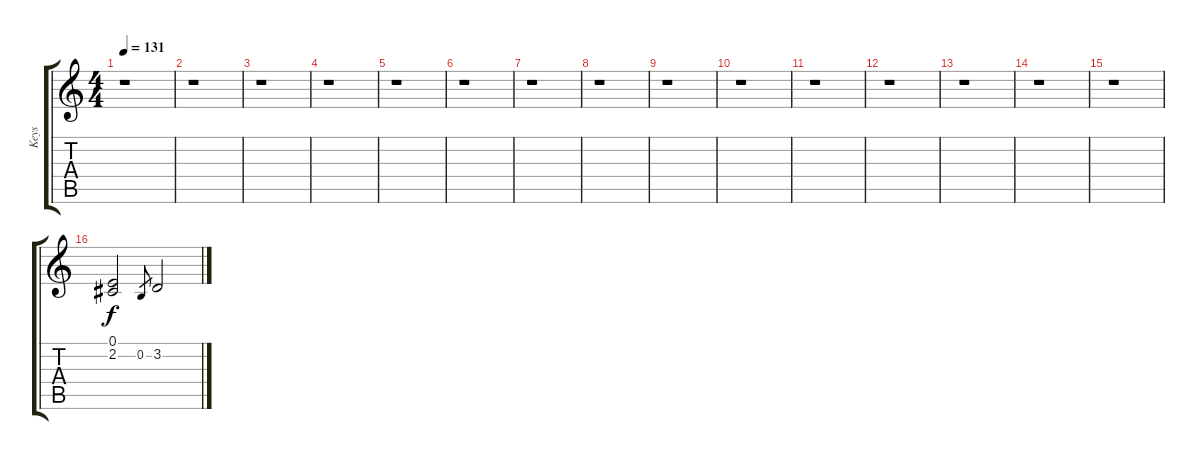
\track ("Keys" "Keys") {instrument electricpiano2}
\staff {score tabs}
\tuning (E4 B3 G3 D3 A2 E2) {hide}
\ts (4 4)
\tempo 131
\clef g2
\ks c
r.1{dy f} |
r.1 |
r.1 |
r.1 |
r.1 |
r.1 |
r.1 |
r.1 |
r.1 |
r.1 |
r.1 |
r.1 |
r.1 |
r.1 |
r.1 |
(0.1 2.2).2 0.2.8{gr} 3.2.2
